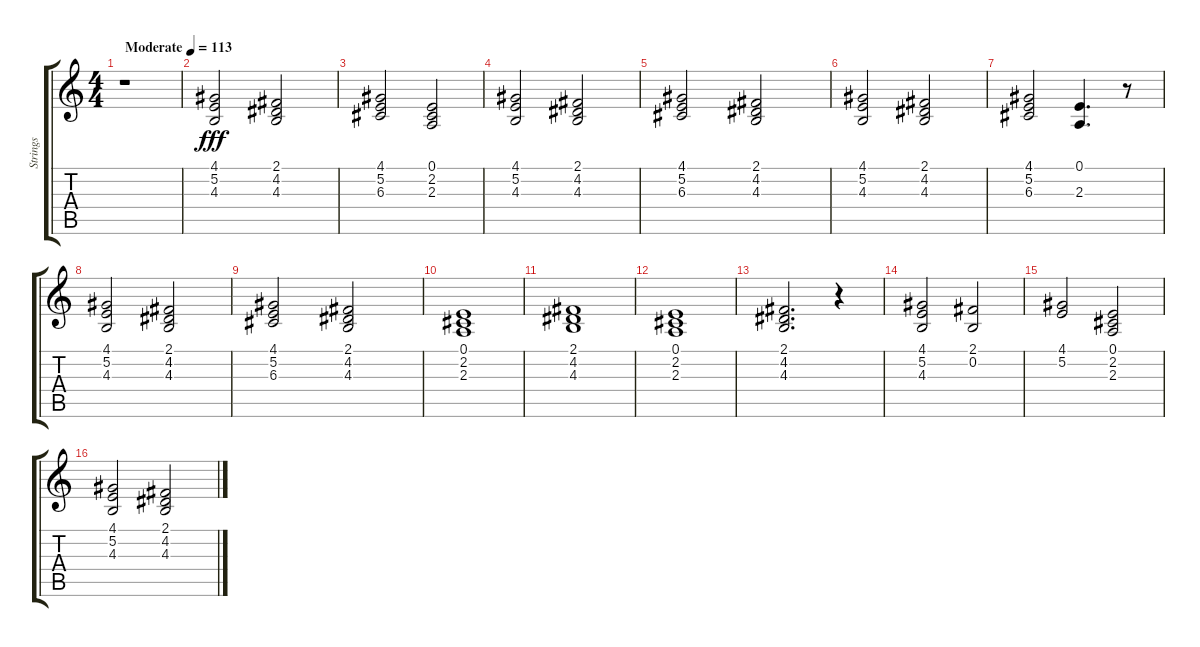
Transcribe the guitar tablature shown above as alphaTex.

\track ("Strings" "Strings") {instrument synthstrings1}
\staff {score tabs}
\tuning (E4 B3 G3 D3 A2 E2) {hide}
\ts (4 4)
\tempo (113 "Moderate")
\clef g2
\ks c
r.1{dy fff instrument synthstrings1} |
(4.1 5.2 4.3).2 (2.1 4.2 4.3).2 |
(4.1 5.2 6.3).2 (0.1 2.2 2.3).2 |
(4.1 5.2 4.3).2 (2.1 4.2 4.3).2 |
(4.1 5.2 6.3).2 (2.1 4.2 4.3).2 |
(4.1 5.2 4.3).2 (2.1 4.2 4.3).2 |
(4.1 5.2 6.3).2 (0.1 2.3).4{d} r.8 |
(4.1 5.2 4.3).2 (2.1 4.2 4.3).2 |
(4.1 5.2 6.3).2 (2.1 4.2 4.3).2 |
(0.1 2.2 2.3).1 |
(2.1 4.2 4.3).1 |
(0.1 2.2 2.3).1 |
(2.1 4.2 4.3).2{d} r.4 |
(4.1 5.2 4.3).2 (2.1 0.2).2 |
(4.1 5.2).2 (0.1 2.2 2.3).2 |
(4.1 5.2 4.3).2 (2.1 4.2 4.3).2
